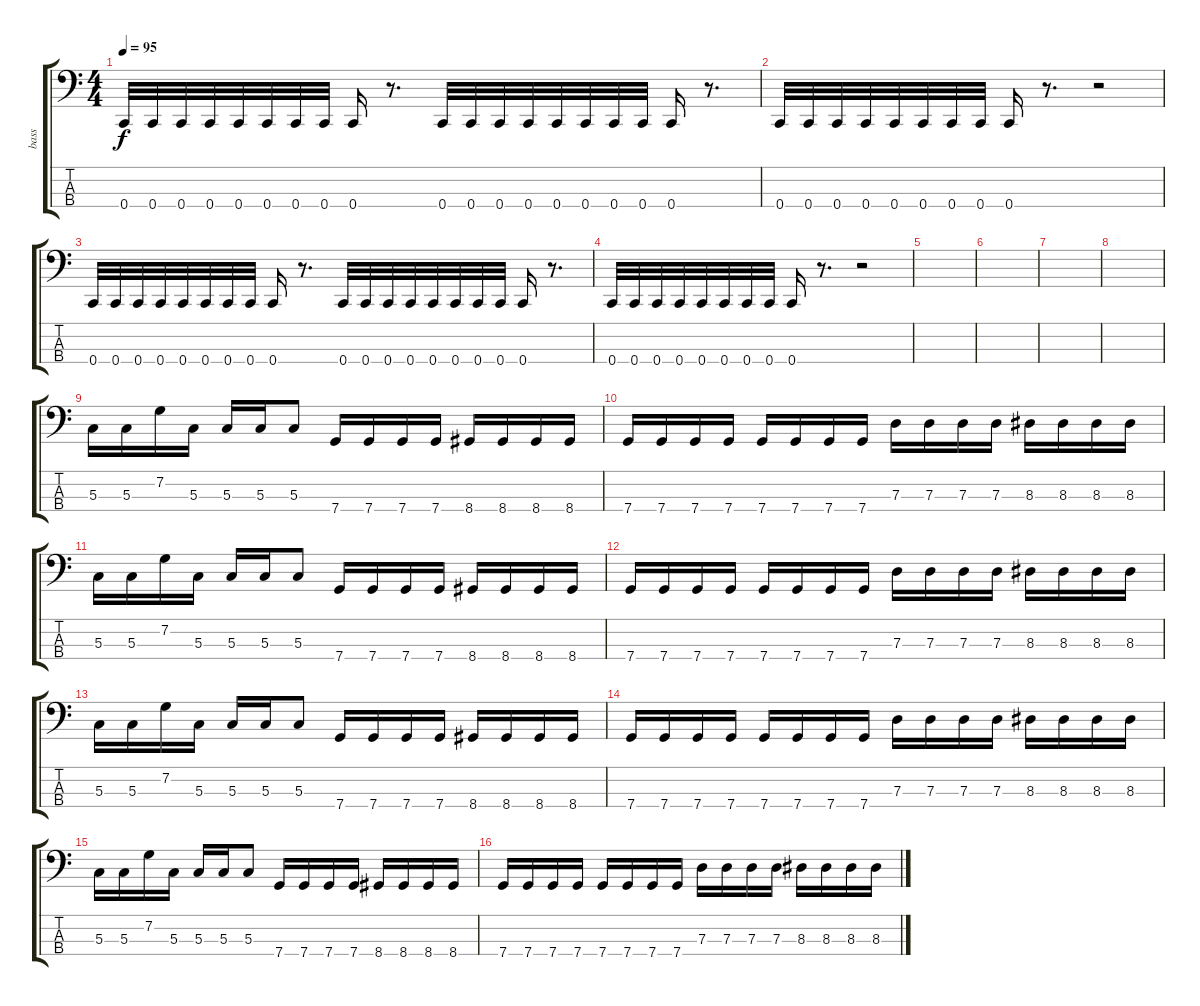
\track ("bass" "bass") {instrument electricbasspick}
\staff {score tabs}
\tuning (F2 C2 G1 C1) {hide}
\ts (4 4)
\tempo 95
\clef f4
\ks c
0.4.32{dy f} 0.4.32 0.4.32 0.4.32 0.4.32 0.4.32 0.4.32 0.4.32 0.4.16 r.8{d} 0.4.32 0.4.32 0.4.32 0.4.32 0.4.32 0.4.32 0.4.32 0.4.32 0.4.16 r.8{d} |
0.4.32 0.4.32 0.4.32 0.4.32 0.4.32 0.4.32 0.4.32 0.4.32 0.4.16 r.8{d} r.2 |
0.4.32 0.4.32 0.4.32 0.4.32 0.4.32 0.4.32 0.4.32 0.4.32 0.4.16 r.8{d} 0.4.32 0.4.32 0.4.32 0.4.32 0.4.32 0.4.32 0.4.32 0.4.32 0.4.16 r.8{d} |
0.4.32 0.4.32 0.4.32 0.4.32 0.4.32 0.4.32 0.4.32 0.4.32 0.4.16 r.8{d} r.2 |
|
|
|
|
5.3.16 5.3.16 7.2.16 5.3.16 5.3.16 5.3.16 5.3.8 7.4.16 7.4.16 7.4.16 7.4.16 8.4.16 8.4.16 8.4.16 8.4.16 |
7.4.16 7.4.16 7.4.16 7.4.16 7.4.16 7.4.16 7.4.16 7.4.16 7.3.16 7.3.16 7.3.16 7.3.16 8.3.16 8.3.16 8.3.16 8.3.16 |
5.3.16 5.3.16 7.2.16 5.3.16 5.3.16 5.3.16 5.3.8 7.4.16 7.4.16 7.4.16 7.4.16 8.4.16 8.4.16 8.4.16 8.4.16 |
7.4.16 7.4.16 7.4.16 7.4.16 7.4.16 7.4.16 7.4.16 7.4.16 7.3.16 7.3.16 7.3.16 7.3.16 8.3.16 8.3.16 8.3.16 8.3.16 |
5.3.16 5.3.16 7.2.16 5.3.16 5.3.16 5.3.16 5.3.8 7.4.16 7.4.16 7.4.16 7.4.16 8.4.16 8.4.16 8.4.16 8.4.16 |
7.4.16 7.4.16 7.4.16 7.4.16 7.4.16 7.4.16 7.4.16 7.4.16 7.3.16 7.3.16 7.3.16 7.3.16 8.3.16 8.3.16 8.3.16 8.3.16 |
5.3.16 5.3.16 7.2.16 5.3.16 5.3.16 5.3.16 5.3.8 7.4.16 7.4.16 7.4.16 7.4.16 8.4.16 8.4.16 8.4.16 8.4.16 |
7.4.16 7.4.16 7.4.16 7.4.16 7.4.16 7.4.16 7.4.16 7.4.16 7.3.16 7.3.16 7.3.16 7.3.16 8.3.16 8.3.16 8.3.16 8.3.16
